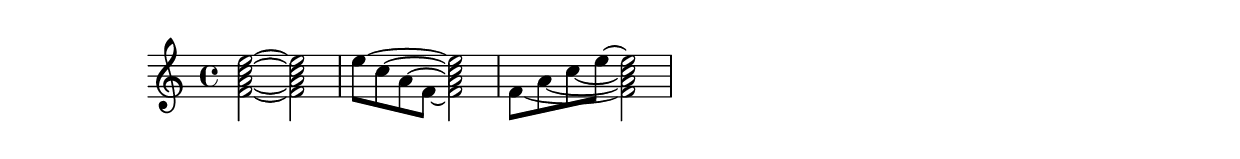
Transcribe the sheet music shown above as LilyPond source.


\header {

  texidoc = "Advanced tie chord formatting also works with arpegiated
ties.  Due to arpeggios, tie directions may be changed relative to the
unarpegiated case."

  
}

\version "2.19.21"


\layout { ragged-right = ##t }
\new Staff \relative {
  <e'' c a f>2~ <e c a f> |
  \set tieWaitForNote = ##t
  e8~ c~ a~ f~ <e' c a f>2 |
  f,8~ a~ c~ e~ <f, a c e>2 |
}

